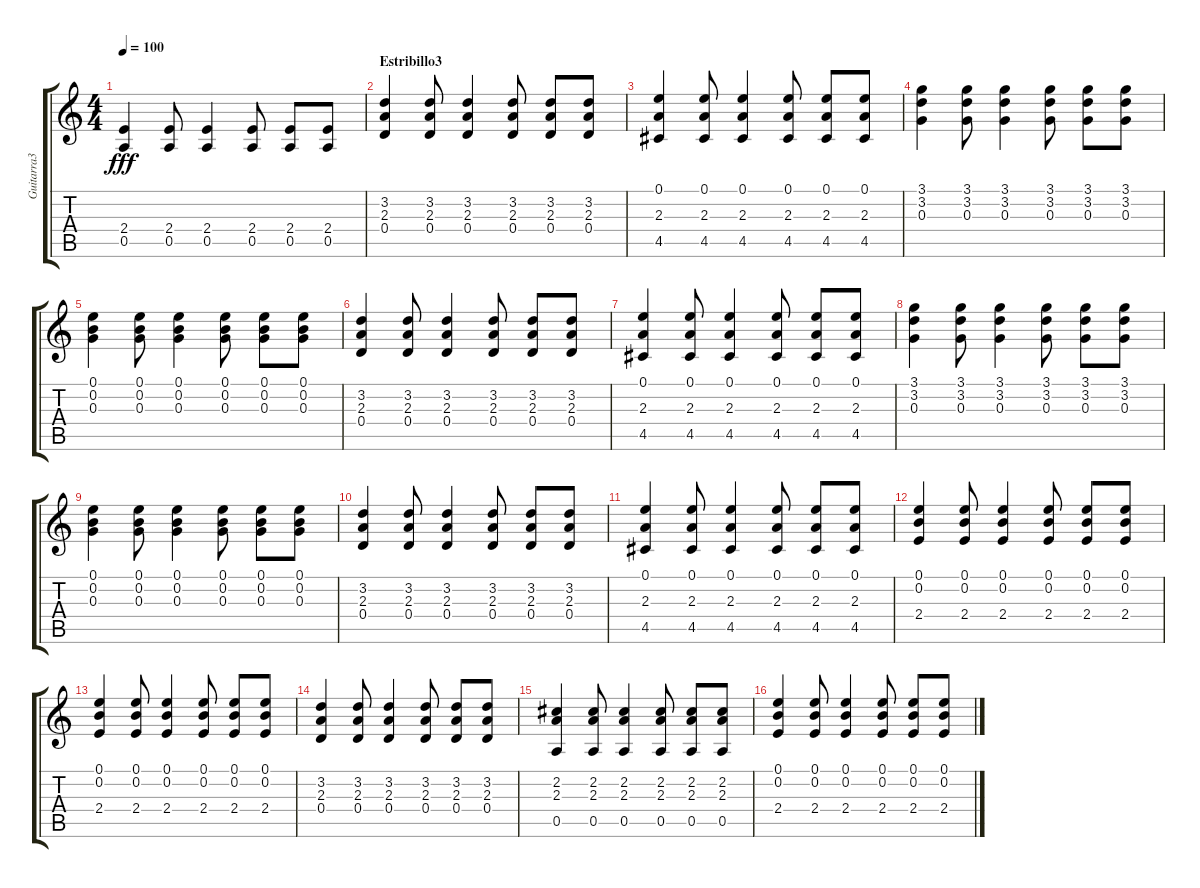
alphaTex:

\track ("Guitarra3" "Guitarra3") {instrument distortionguitar}
\staff {score tabs}
\tuning (E4 B3 G3 D3 A2 E2) {hide}
\ts (4 4)
\tempo 100
\clef g2
\ks c
(2.4 0.5).4{dy fff} (2.4 0.5).8 (2.4 0.5).4 (2.4 0.5).8 (2.4 0.5).8 (2.4 0.5).8 |
\section ("" "Estribillo3")
(3.2 2.3 0.4).4 (3.2 2.3 0.4).8 (3.2 2.3 0.4).4 (3.2 2.3 0.4).8 (3.2 2.3 0.4).8 (3.2 2.3 0.4).8 |
(0.1 2.3 4.5).4 (0.1 2.3 4.5).8 (0.1 2.3 4.5).4 (0.1 2.3 4.5).8 (0.1 2.3 4.5).8 (0.1 2.3 4.5).8 |
(3.1 3.2 0.3).4 (3.1 3.2 0.3).8 (3.1 3.2 0.3).4 (3.1 3.2 0.3).8 (3.1 3.2 0.3).8 (3.1 3.2 0.3).8 |
(0.1 0.2 0.3).4 (0.1 0.2 0.3).8 (0.1 0.2 0.3).4 (0.1 0.2 0.3).8 (0.1 0.2 0.3).8 (0.1 0.2 0.3).8 |
(3.2 2.3 0.4).4 (3.2 2.3 0.4).8 (3.2 2.3 0.4).4 (3.2 2.3 0.4).8 (3.2 2.3 0.4).8 (3.2 2.3 0.4).8 |
(0.1 2.3 4.5).4 (0.1 2.3 4.5).8 (0.1 2.3 4.5).4 (0.1 2.3 4.5).8 (0.1 2.3 4.5).8 (0.1 2.3 4.5).8 |
(3.1 3.2 0.3).4 (3.1 3.2 0.3).8 (3.1 3.2 0.3).4 (3.1 3.2 0.3).8 (3.1 3.2 0.3).8 (3.1 3.2 0.3).8 |
(0.1 0.2 0.3).4 (0.1 0.2 0.3).8 (0.1 0.2 0.3).4 (0.1 0.2 0.3).8 (0.1 0.2 0.3).8 (0.1 0.2 0.3).8 |
(3.2 2.3 0.4).4 (3.2 2.3 0.4).8 (3.2 2.3 0.4).4 (3.2 2.3 0.4).8 (3.2 2.3 0.4).8 (3.2 2.3 0.4).8 |
(0.1 2.3 4.5).4 (0.1 2.3 4.5).8 (0.1 2.3 4.5).4 (0.1 2.3 4.5).8 (0.1 2.3 4.5).8 (0.1 2.3 4.5).8 |
(0.1 0.2 2.4).4 (0.1 0.2 2.4).8 (0.1 0.2 2.4).4 (0.1 0.2 2.4).8 (0.1 0.2 2.4).8 (0.1 0.2 2.4).8 |
(0.1 0.2 2.4).4 (0.1 0.2 2.4).8 (0.1 0.2 2.4).4 (0.1 0.2 2.4).8 (0.1 0.2 2.4).8 (0.1 0.2 2.4).8 |
(3.2 2.3 0.4).4 (3.2 2.3 0.4).8 (3.2 2.3 0.4).4 (3.2 2.3 0.4).8 (3.2 2.3 0.4).8 (3.2 2.3 0.4).8 |
(2.2 2.3 0.5).4 (2.2 2.3 0.5).8 (2.2 2.3 0.5).4 (2.2 2.3 0.5).8 (2.2 2.3 0.5).8 (2.2 2.3 0.5).8 |
(0.1 0.2 2.4).4 (0.1 0.2 2.4).8 (0.1 0.2 2.4).4 (0.1 0.2 2.4).8 (0.1 0.2 2.4).8 (0.1 0.2 2.4).8
